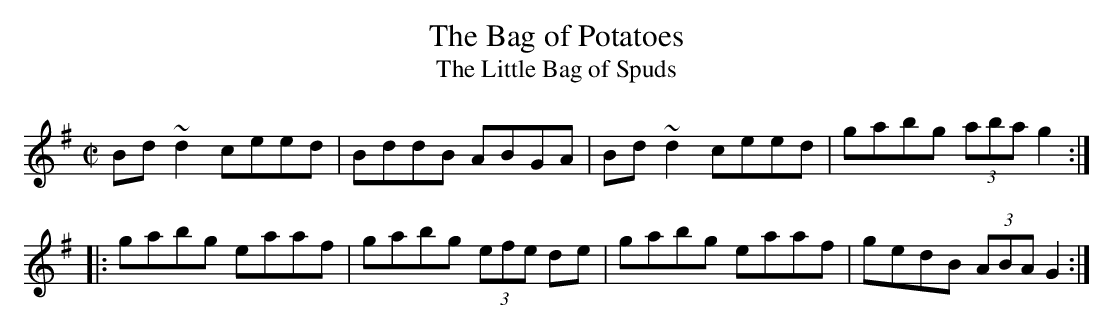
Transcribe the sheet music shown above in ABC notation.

X:1
T:Bag of Potatoes, The
T:Little Bag of Spuds, The
M:C|
K:G
Bd~d2 ceed|BddB ABGA|Bd~d2 ceed|gabg (3aba g2\
::gabg eaaf|gabg (3efe de|gabg eaaf|gedB (3ABA G2:|
